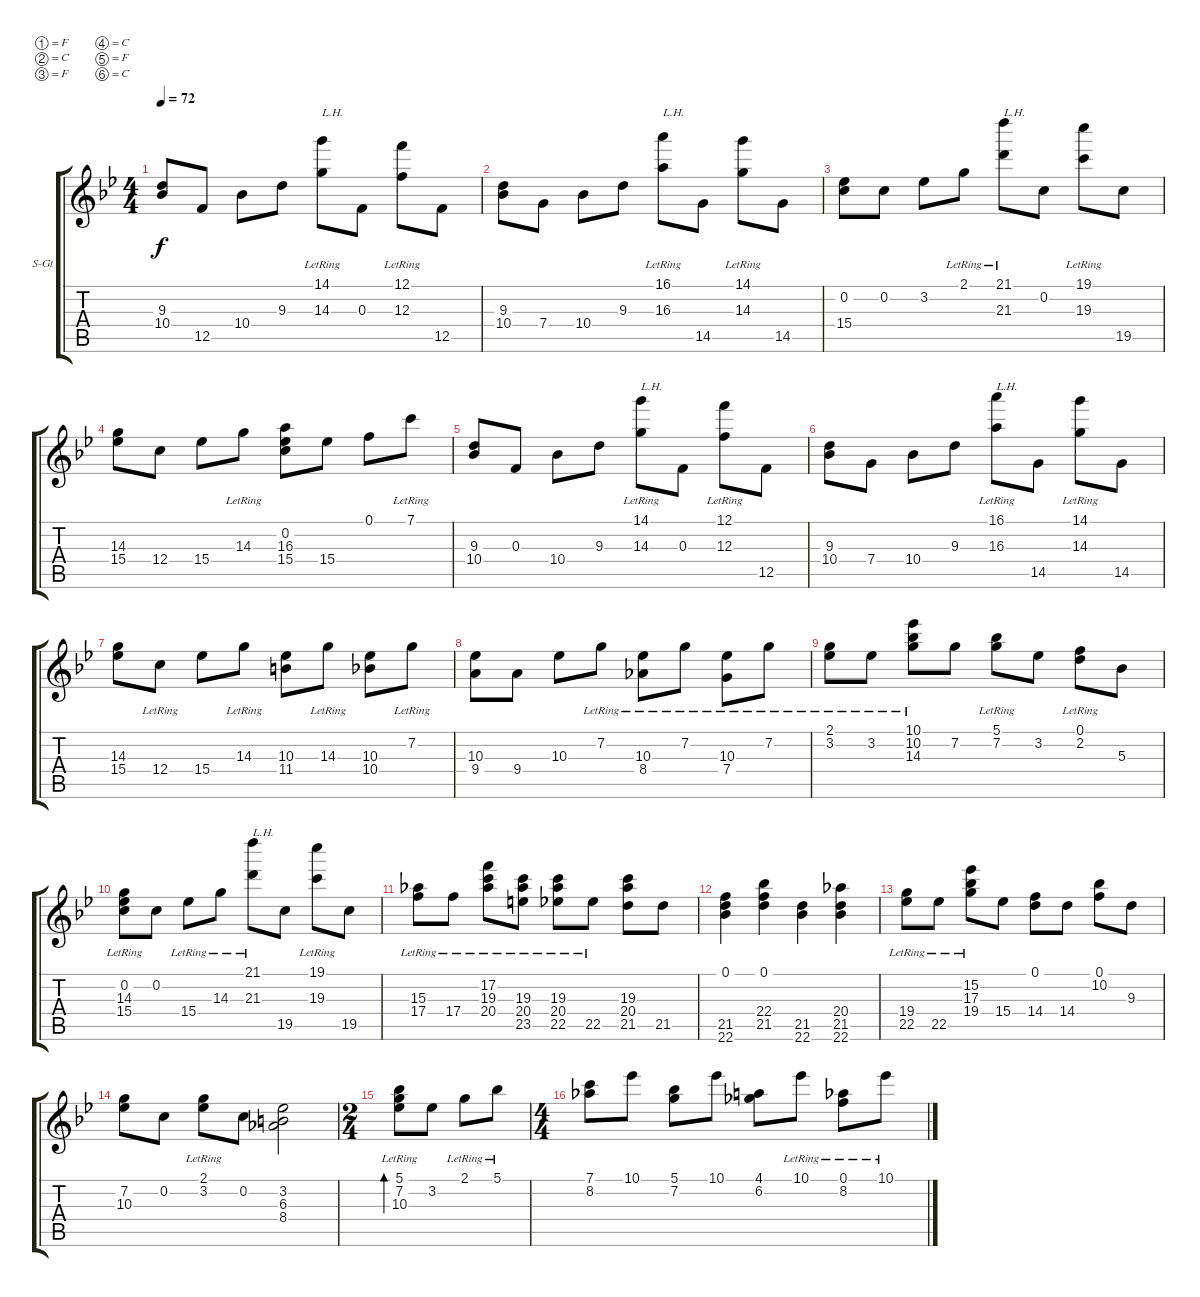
\bracketExtendMode groupsimilarinstruments
\firstSystemTrackNameOrientation horizontal
\otherSystemsTrackNameOrientation horizontal
\track ("Piano (RH)" "S-Gt") {instrument brightacousticpiano}
\staff {score tabs}
\tuning (F4 C4 F3 C3 F2 C2)
\displaytranspose 12
\ts (4 4)
\tempo 72
\clef g2
\ks bb
(9.3 10.4).8{dy f} 12.5.8 10.4.8 9.3.8 (14.1{lr} 14.3).8{txt "L.H."} 0.3.8 (12.1{lr} 12.3).8 12.5.8 |
(9.3 10.4).8 7.4.8 10.4.8 9.3.8 (16.1{lr} 16.3).8{txt "L.H."} 14.5.8 (14.1{lr} 14.3).8 14.5.8 |
(0.2 15.4).8 0.2.8 3.2.8 2.1{lr}.8 (21.1{lr} 21.3).8{txt "L.H."} 0.2.8 (19.1{lr} 19.3).8 19.5.8 |
(14.3 15.4).8 12.4.8 15.4.8 14.3{lr}.8 (0.2 16.3 15.4).8 15.4.8 0.1.8 7.1{lr}.8 |
(9.3 10.4).8 0.3.8 10.4.8 9.3.8 (14.1{lr} 14.3).8{txt "L.H."} 0.3.8 (12.1{lr} 12.3).8 12.5.8 |
(9.3 10.4).8 7.4.8 10.4.8 9.3.8 (16.1{lr} 16.3).8{txt "L.H."} 14.5.8 (14.1{lr} 14.3).8 14.5.8 |
(14.3 15.4).8 12.4{lr}.8 15.4.8 14.3{lr}.8 (10.3 11.4).8 14.3{lr}.8 (10.3 10.4).8 7.2{lr}.8 |
(10.3 9.4).8 9.4.8 10.3.8 7.2{lr}.8 (10.3{lr} 8.4).8 7.2{lr}.8 (10.3{lr} 7.4).8 7.2{lr}.8 |
(2.1 3.2{lr}).8 3.2{lr}.8 (10.1{lr} 10.2{lr} 14.3).8 7.2.8 (5.1{lr} 7.2).8 3.2.8 (0.1 2.2{lr}).8 5.3.8 |
(0.2 14.3{lr} 15.4{lr}).8 0.2.8 15.4{lr}.8 14.3{lr}.8 (21.1{lr} 21.3).8{txt "L.H."} 19.5.8 (19.1{lr} 19.3).8 19.5.8 |
(15.3 17.4{lr}).8 17.4{lr}.8 (17.2 19.3{lr} 20.4{lr}).8 (19.3{lr} 20.4 23.5).8 (19.3{lr} 20.4 22.5{lr}).8 22.5{lr}.8 (19.3 20.4 21.5).8 21.5.8 |
(0.1 21.5 22.6).4 (0.1 22.4 21.5).4 (21.5 22.6).4 (20.4 21.5 22.6).4 |
(19.4 22.5{lr}).8 22.5{lr}.8 (15.2{lr} 17.3{lr} 19.4).8 15.4.8 (0.1 14.4).8 14.4.8 (0.1 10.2).8 9.3.8 |
(7.2 10.3).8 0.2.8 (2.1{lr} 3.2).8 0.2.8 (3.2 6.3 8.4).2 |
\ts (2 4)
(5.1 7.2{lr} 10.3).8{bd 240} 3.2.8 2.1{lr}.8 5.1{lr}.8 |
\ts (4 4)
(7.1 8.2).8 10.1.8 (5.1 7.2).8 10.1.8 (4.1 6.2).8 10.1{lr}.8 (0.1 8.2{lr}).8 10.1{lr}.8
